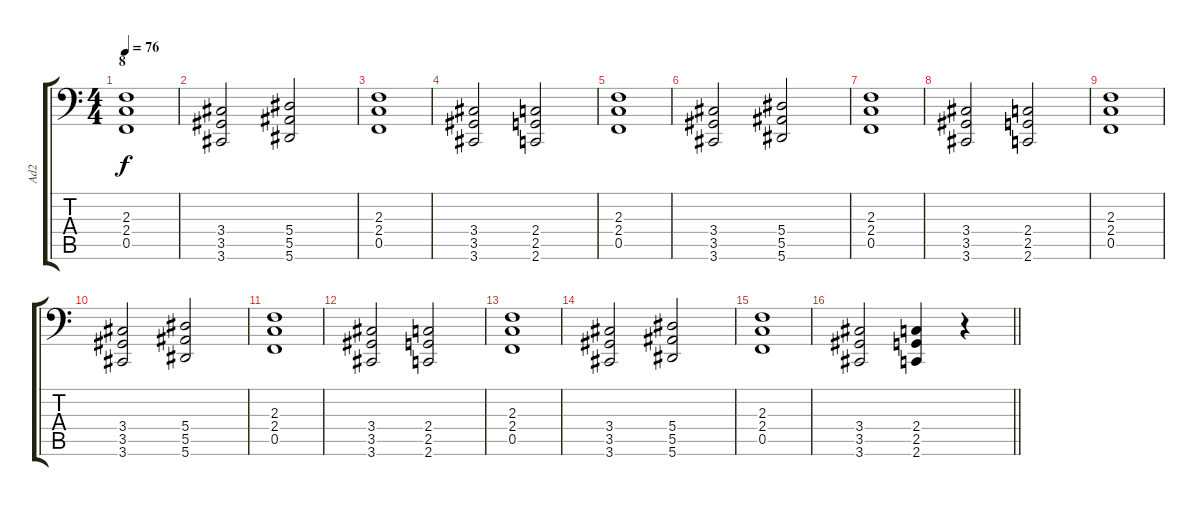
\track ("Ad2" "Ad2") {instrument synthstrings2}
\staff {score tabs}
\tuning (C4 G3 Eb3 Bb2 F2 Bb1) {hide}
\ts (4 4)
\section ("" "8")
\tempo 76
\clef f4
\ks c
(2.3 2.4 0.5).1{dy f} |
(3.4 3.5 3.6).2 (5.4 5.5 5.6).2 |
(2.3 2.4 0.5).1 |
(3.4 3.5 3.6).2 (2.4 2.5 2.6).2 |
(2.3 2.4 0.5).1 |
(3.4 3.5 3.6).2 (5.4 5.5 5.6).2 |
(2.3 2.4 0.5).1 |
(3.4 3.5 3.6).2 (2.4 2.5 2.6).2 |
(2.3 2.4 0.5).1 |
(3.4 3.5 3.6).2 (5.4 5.5 5.6).2 |
(2.3 2.4 0.5).1 |
(3.4 3.5 3.6).2 (2.4 2.5 2.6).2 |
(2.3 2.4 0.5).1 |
(3.4 3.5 3.6).2 (5.4 5.5 5.6).2 |
(2.3 2.4 0.5).1 |
\barLineRight lightlight
(3.4 3.5 3.6).2 (2.4 2.5 2.6).4 r.4
